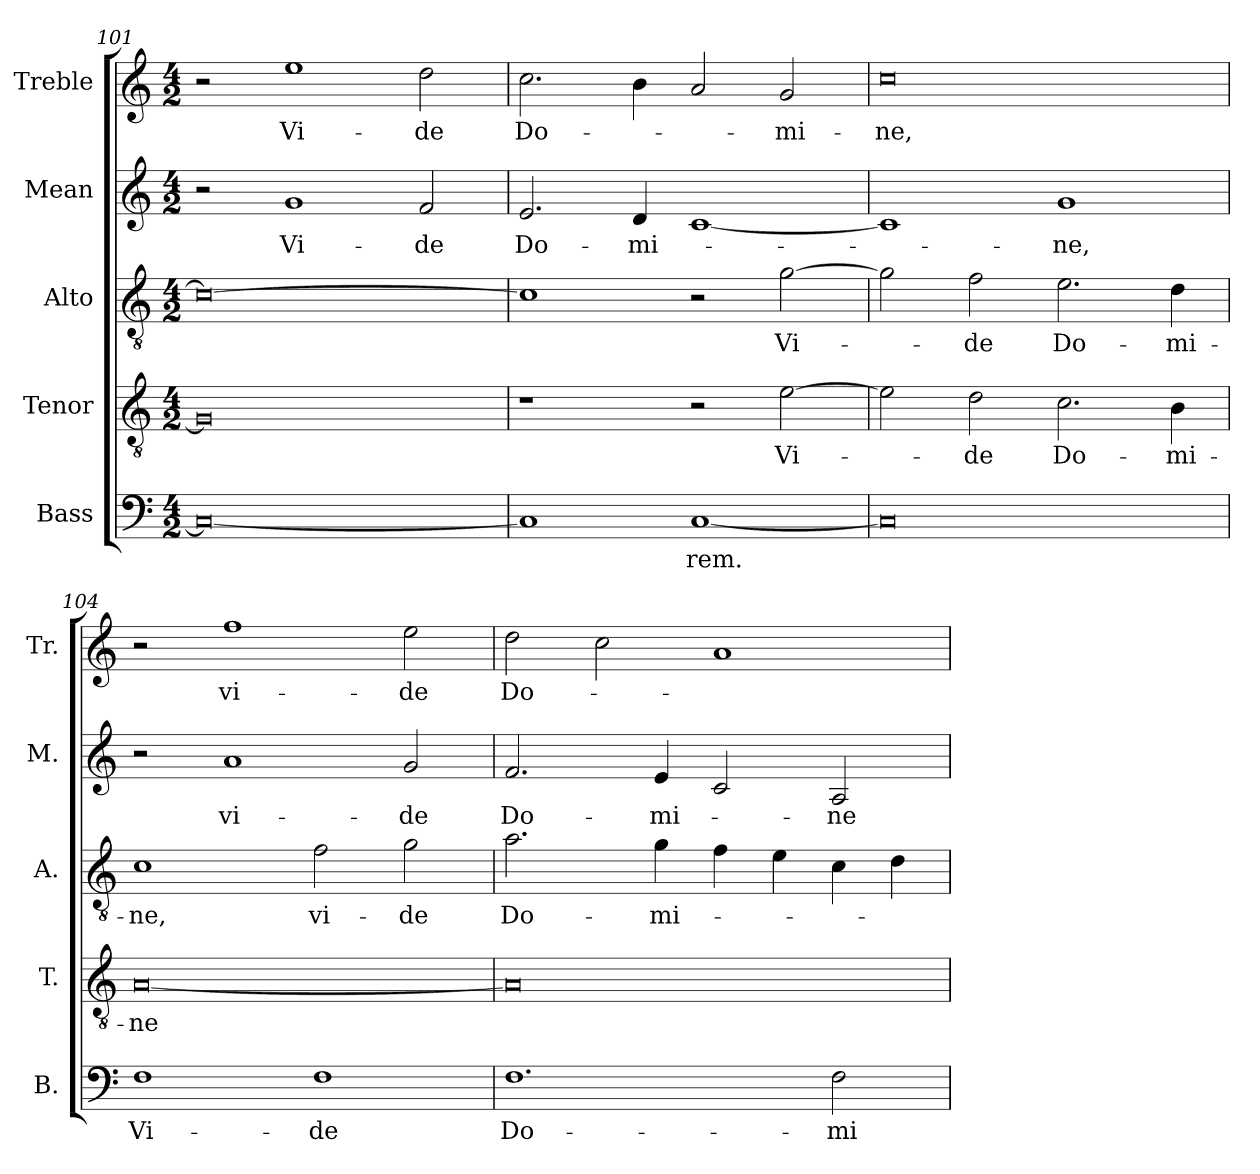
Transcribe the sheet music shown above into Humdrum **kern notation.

**kern	**text	**kern	**text	**kern	**text	**kern	**text	**kern	**text
*part5	*part5	*part4	*part4	*part3	*part3	*part2	*part2	*part1	*part1
*staff5	*staff5	*staff4	*staff4	*staff3	*staff3	*staff2	*staff2	*staff1	*staff1
*I"Bass	*	*I"Tenor	*	*I"Alto	*	*I"Mean	*	*I"Treble	*
*I'B.	*	*I'T.	*	*I'A.	*	*I'M.	*	*I'Tr.	*
*clefF4	*	*clefGv2	*	*clefGv2	*	*clefG2	*	*clefG2	*
*	*	*ITrd7c12	*	*ITrd7c12	*	*	*	*	*
*k[]	*	*k[]	*	*k[]	*	*k[]	*	*k[]	*
*C:	*	*C:	*	*C:	*	*C:	*	*C:	*
*M4/2	*	*M4/2	*	*M4/2	*	*M4/2	*	*M4/2	*
=101	=101	=101	=101	=101	=101	=101	=101	=101	=101
0Ci_<	.	0GGi]	.	0Ci_>	.	2r	.	2r	.
!	!	!	!	!	!	!	!LO:LY:b:color=#000000	!	!
!	!	!	!	!	!	!	!	!	!LO:LY:b:color=#000000
.	.	.	.	.	.	1gi	Vi-	1eei	Vi-
!	!	!	!	!	!	!	!LO:LY:b:color=#000000	!	!
!	!	!	!	!	!	!	!	!	!LO:LY:b:color=#000000
.	.	.	.	.	.	2fi/	-de	2ddi\	-de
=102	=102	=102	=102	=102	=102	=102	=102	=102	=102
!	!	!	!	!	!	!	!LO:LY:b:color=#000000	!	!
!	!	!	!	!	!	!	!	!	!LO:LY:b:color=#000000
1Ci]	.	1r	.	1Ci]	.	2.ei/	Do-	2.cci\	Do-
!	!	!	!	!	!	!	!LO:LY:b:color=#000000	!	!
.	.	.	.	.	.	4di/	-mi-	4bi\	.
!	!LO:LY:b:color=#000000	!	!	!	!	!	!	!	!
[<1Ci	-rem.	2r	.	2r	.	[<1ci	.	2ai/	.
!	!	!	!LO:LY:b:color=#000000	!	!	!	!	!	!
!	!	!	!	!	!LO:LY:b:color=#000000	!	!	!	!
!	!	!	!	!	!	!	!	!	!LO:LY:b:color=#000000
.	.	[>2Ei\	Vi-	[>2Gi\	Vi-	.	.	2gi/	-mi-
!!LO:PB:g=z
=103	=103	=103	=103	=103	=103	=103	=103	=103	=103
!	!	!	!	!	!	!	!	!	!LO:LY:b:color=#000000
0Ci]	.	2Ei\]	.	2Gi\]	.	1ci]	.	0cci	-ne,
!	!	!	!LO:LY:b:color=#000000	!	!	!	!	!	!
!	!	!	!	!	!LO:LY:b:color=#000000	!	!	!	!
.	.	2Di\	-de	2Fi\	-de	.	.	.	.
!	!	!	!LO:LY:b:color=#000000	!	!	!	!	!	!
!	!	!	!	!	!LO:LY:b:color=#000000	!	!	!	!
!	!	!	!	!	!	!	!LO:LY:b:color=#000000	!	!
.	.	2.Ci\	Do-	2.Ei\	Do-	1gi	-ne,	.	.
!	!	!	!LO:LY:b:color=#000000	!	!	!	!	!	!
!	!	!	!	!	!LO:LY:b:color=#000000	!	!	!	!
.	.	4BBi\	-mi-	4Di\	-mi-	.	.	.	.
=104	=104	=104	=104	=104	=104	=104	=104	=104	=104
!	!LO:LY:b:color=#000000	!	!	!	!	!	!	!	!
!	!	!	!LO:LY:b:color=#000000	!	!	!	!	!	!
!	!	!	!	!	!LO:LY:b:color=#000000	!	!	!	!
1Fi	Vi-	[<0AAi	-ne	1Ci	-ne,	2r	.	2r	.
!	!	!	!	!	!	!	!LO:LY:b:color=#000000	!	!
!	!	!	!	!	!	!	!	!	!LO:LY:b:color=#000000
.	.	.	.	.	.	1ai	vi-	1ffi	vi-
!	!LO:LY:b:color=#000000	!	!	!	!	!	!	!	!
!	!	!	!	!	!LO:LY:b:color=#000000	!	!	!	!
1Fi	-de	.	.	2Fi\	vi-	.	.	.	.
!	!	!	!	!	!LO:LY:b:color=#000000	!	!	!	!
!	!	!	!	!	!	!	!LO:LY:b:color=#000000	!	!
!	!	!	!	!	!	!	!	!	!LO:LY:b:color=#000000
.	.	.	.	2Gi\	-de	2gi/	-de	2eei\	-de
=105	=105	=105	=105	=105	=105	=105	=105	=105	=105
!	!LO:LY:b:color=#000000	!	!	!	!	!	!	!	!
!	!	!	!	!	!LO:LY:b:color=#000000	!	!	!	!
!	!	!	!	!	!	!	!LO:LY:b:color=#000000	!	!
!	!	!	!	!	!	!	!	!	!LO:LY:b:color=#000000
1.Fi	Do-	0AAi]	.	2.Ai\	Do-	2.fi/	Do-	2ddi\	Do-
.	.	.	.	.	.	.	.	2cci\	.
!	!	!	!	!	!LO:LY:b:color=#000000	!	!	!	!
!	!	!	!	!	!	!	!LO:LY:b:color=#000000	!	!
.	.	.	.	4Gi\	-mi-	4ei/	-mi-	.	.
.	.	.	.	4Fi\	.	2ci/	.	1ai	.
.	.	.	.	4Ei\	.	.	.	.	.
!	!LO:LY:b:color=#000000	!	!	!	!	!	!	!	!
!	!	!	!	!	!	!	!LO:LY:b:color=#000000	!	!
2Fi\	-mi-	.	.	4Ci\	.	2Ai/	-ne	.	.
.	.	.	.	4Di\	.	.	.	.	.
=	=	=	=	=	=	=	=	=	=
*-	*-	*-	*-	*-	*-	*-	*-	*-	*-
